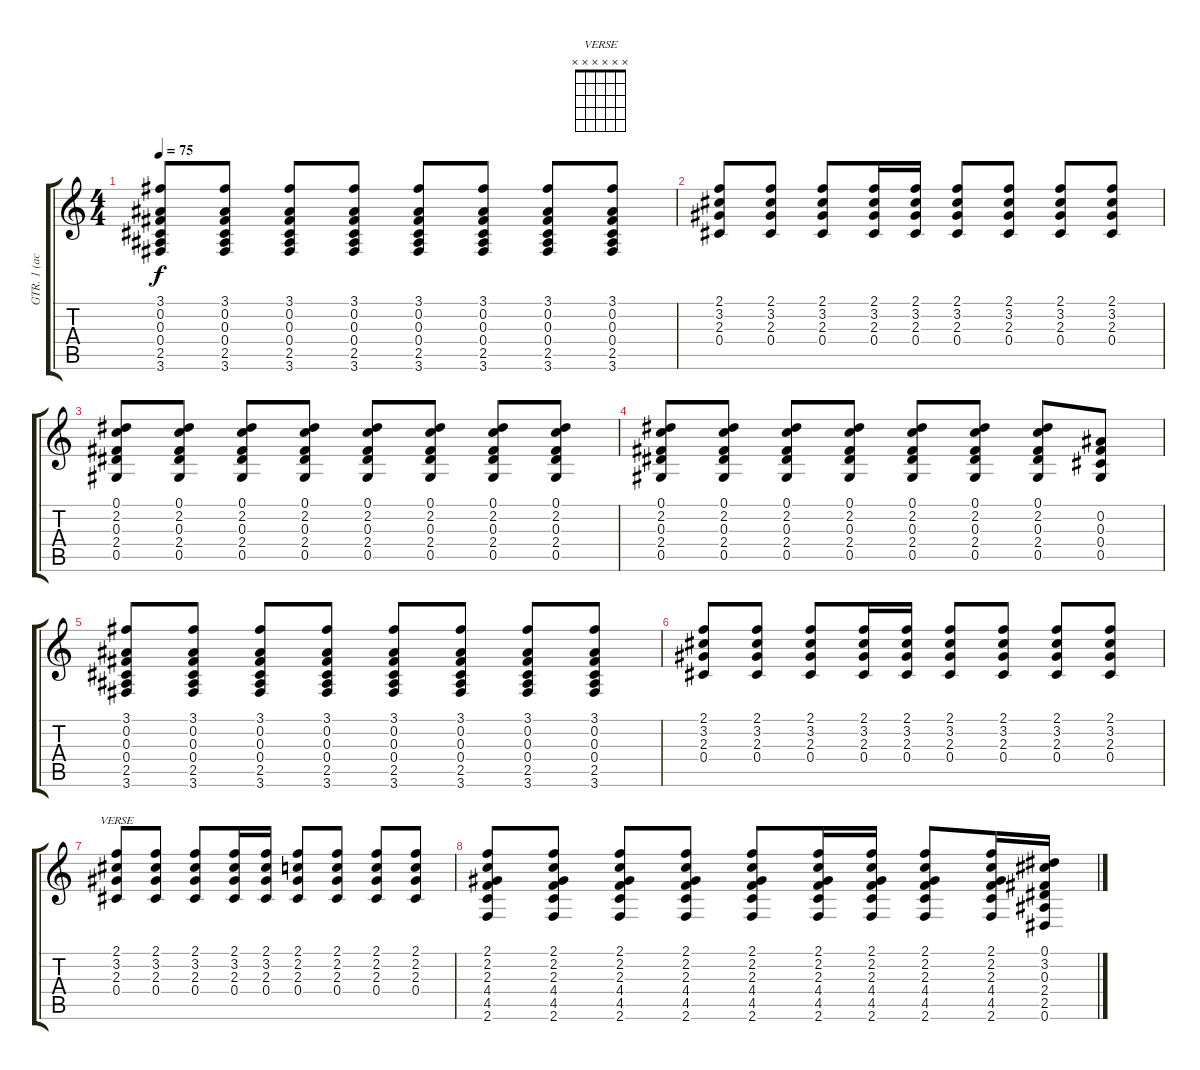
\track ("GTR. 1 (acous.)" "GTR. 1 (ac") {instrument acousticguitarsteel}
\staff {score tabs}
\tuning (Eb4 Bb3 Gb3 Db3 Ab2 Eb2) {hide}
\chord ("VERSE" x x x x x x) {firstfret 0}
\ts (4 4)
\tempo 75
\clef g2
\ks c
(3.1 0.2 0.3 0.4 2.5 3.6).8{dy f} (3.1 0.2 0.3 0.4 2.5 3.6).8 (3.1 0.2 0.3 0.4 2.5 3.6).8 (3.1 0.2 0.3 0.4 2.5 3.6).8 (3.1 0.2 0.3 0.4 2.5 3.6).8 (3.1 0.2 0.3 0.4 2.5 3.6).8 (3.1 0.2 0.3 0.4 2.5 3.6).8 (3.1 0.2 0.3 0.4 2.5 3.6).8 |
(2.1 3.2 2.3 0.4).8 (2.1 3.2 2.3 0.4).8 (2.1 3.2 2.3 0.4).8 (2.1 3.2 2.3 0.4).16 (2.1 3.2 2.3 0.4).16 (2.1 3.2 2.3 0.4).8 (2.1 3.2 2.3 0.4).8 (2.1 3.2 2.3 0.4).8 (2.1 3.2 2.3 0.4).8 |
(0.1 2.2 0.3 2.4 0.5).8 (0.1 2.2 0.3 2.4 0.5).8 (0.1 2.2 0.3 2.4 0.5).8 (0.1 2.2 0.3 2.4 0.5).8 (0.1 2.2 0.3 2.4 0.5).8 (0.1 2.2 0.3 2.4 0.5).8 (0.1 2.2 0.3 2.4 0.5).8 (0.1 2.2 0.3 2.4 0.5).8 |
(0.1 2.2 0.3 2.4 0.5).8 (0.1 2.2 0.3 2.4 0.5).8 (0.1 2.2 0.3 2.4 0.5).8 (0.1 2.2 0.3 2.4 0.5).8 (0.1 2.2 0.3 2.4 0.5).8 (0.1 2.2 0.3 2.4 0.5).8 (0.1 2.2 0.3 2.4 0.5).8 (0.2 0.3 0.4 0.5).8 |
(3.1 0.2 0.3 0.4 2.5 3.6).8 (3.1 0.2 0.3 0.4 2.5 3.6).8 (3.1 0.2 0.3 0.4 2.5 3.6).8 (3.1 0.2 0.3 0.4 2.5 3.6).8 (3.1 0.2 0.3 0.4 2.5 3.6).8 (3.1 0.2 0.3 0.4 2.5 3.6).8 (3.1 0.2 0.3 0.4 2.5 3.6).8 (3.1 0.2 0.3 0.4 2.5 3.6).8 |
(2.1 3.2 2.3 0.4).8 (2.1 3.2 2.3 0.4).8 (2.1 3.2 2.3 0.4).8 (2.1 3.2 2.3 0.4).16 (2.1 3.2 2.3 0.4).16 (2.1 3.2 2.3 0.4).8 (2.1 3.2 2.3 0.4).8 (2.1 3.2 2.3 0.4).8 (2.1 3.2 2.3 0.4).8 |
(2.1 3.2 2.3 0.4).8{ch "VERSE"} (2.1 3.2 2.3 0.4).8 (2.1 3.2 2.3 0.4).8 (2.1 3.2 2.3 0.4).16 (2.1 3.2 2.3 0.4).16 (2.1 2.2 2.3 0.4).8 (2.1 2.2 2.3 0.4).8 (2.1 2.2 2.3 0.4).8 (2.1 2.2 2.3 0.4).8 |
(2.1 2.2 2.3 4.4 4.5 2.6).8 (2.1 2.2 2.3 4.4 4.5 2.6).8 (2.1 2.2 2.3 4.4 4.5 2.6).8 (2.1 2.2 2.3 4.4 4.5 2.6).8 (2.1 2.2 2.3 4.4 4.5 2.6).8 (2.1 2.2 2.3 4.4 4.5 2.6).16 (2.1 2.2 2.3 4.4 4.5 2.6).16 (2.1 2.2 2.3 4.4 4.5 2.6).8 (2.1 2.2 2.3 4.4 4.5 2.6).16 (0.1 3.2 0.3 2.4 2.5 0.6).16
